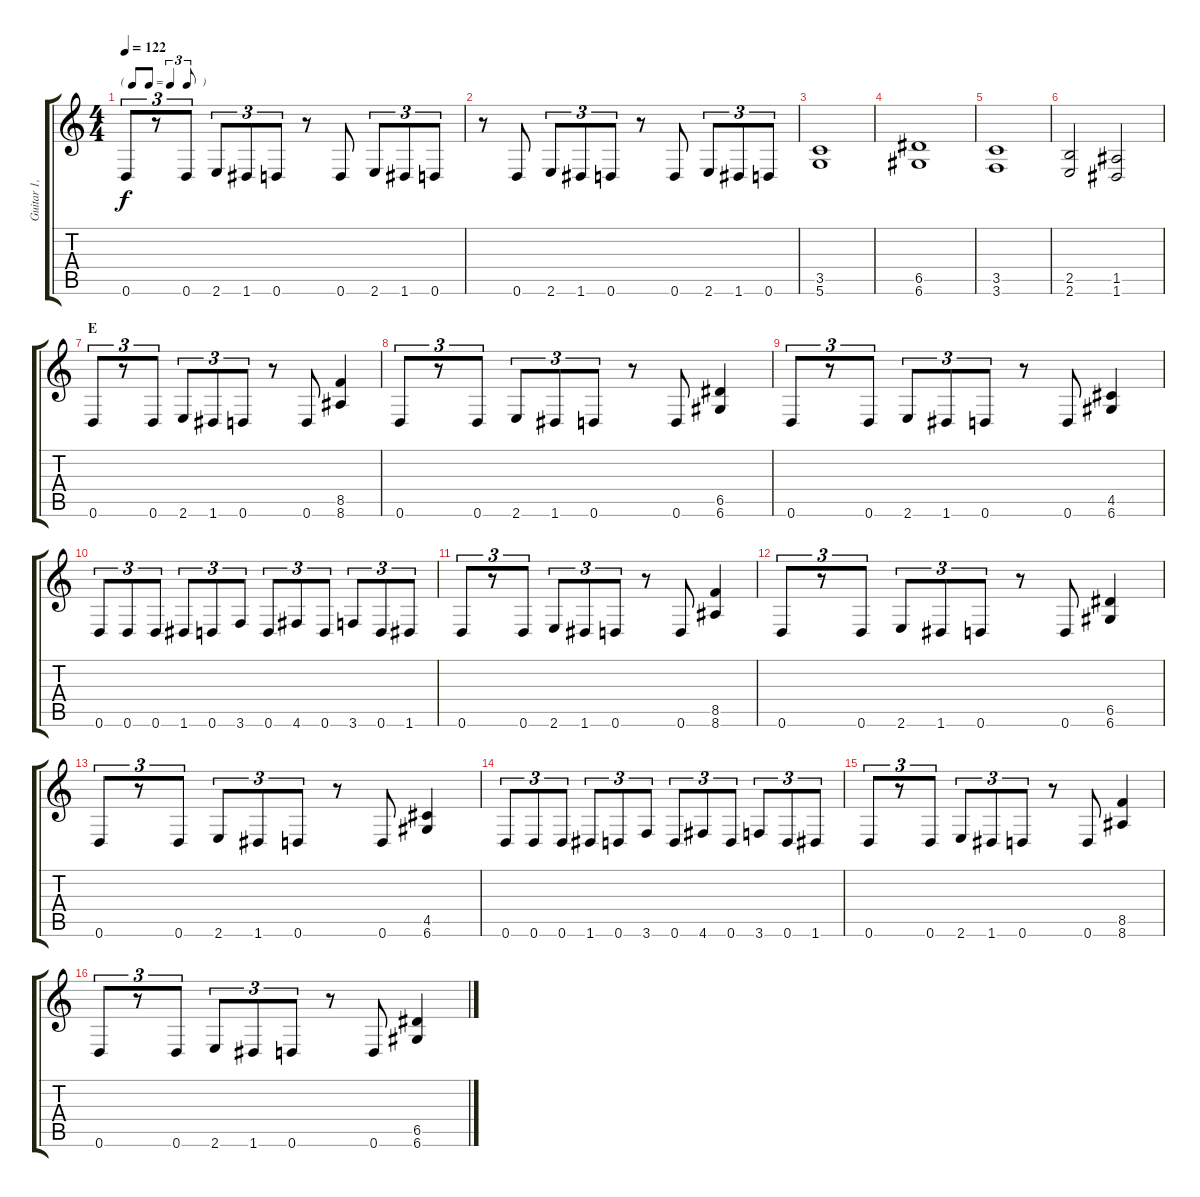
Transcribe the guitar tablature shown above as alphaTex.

\track ("Guitar 1, Dime" "Guitar 1, ") {instrument overdrivenguitar}
\staff {score tabs}
\tuning (E4 B3 G3 D3 A2 D2) {hide}
\ts (4 4)
\tf triplet8th
\tempo 122
\clef g2
\ks c
0.6.8{tu (3 2) dy f} r.8{tu (3 2)} 0.6.8{tu (3 2)} 2.6.8{tu (3 2)} 1.6.8{tu (3 2)} 0.6.8{tu (3 2)} r.8 0.6.8 2.6.8{tu (3 2)} 1.6.8{tu (3 2)} 0.6.8{tu (3 2)} |
r.8 0.6.8 2.6.8{tu (3 2)} 1.6.8{tu (3 2)} 0.6.8{tu (3 2)} r.8 0.6.8 2.6.8{tu (3 2)} 1.6.8{tu (3 2)} 0.6.8{tu (3 2)} |
(3.5 5.6).1 |
(6.5 6.6).1 |
(3.5 3.6).1 |
(2.5 2.6).2 (1.5 1.6).2 |
\section ("" "E")
0.6.8{tu (3 2)} r.8{tu (3 2)} 0.6.8{tu (3 2)} 2.6.8{tu (3 2)} 1.6.8{tu (3 2)} 0.6.8{tu (3 2)} r.8 0.6.8 (8.5 8.6).4 |
0.6.8{tu (3 2)} r.8{tu (3 2)} 0.6.8{tu (3 2)} 2.6.8{tu (3 2)} 1.6.8{tu (3 2)} 0.6.8{tu (3 2)} r.8 0.6.8 (6.5 6.6).4 |
0.6.8{tu (3 2)} r.8{tu (3 2)} 0.6.8{tu (3 2)} 2.6.8{tu (3 2)} 1.6.8{tu (3 2)} 0.6.8{tu (3 2)} r.8 0.6.8 (4.5 6.6).4 |
0.6.8{tu (3 2)} 0.6.8{tu (3 2)} 0.6.8{tu (3 2)} 1.6.8{tu (3 2)} 0.6.8{tu (3 2)} 3.6.8{tu (3 2)} 0.6.8{tu (3 2)} 4.6.8{tu (3 2)} 0.6.8{tu (3 2)} 3.6.8{tu (3 2)} 0.6.8{tu (3 2)} 1.6.8{tu (3 2)} |
0.6.8{tu (3 2)} r.8{tu (3 2)} 0.6.8{tu (3 2)} 2.6.8{tu (3 2)} 1.6.8{tu (3 2)} 0.6.8{tu (3 2)} r.8 0.6.8 (8.5 8.6).4 |
0.6.8{tu (3 2)} r.8{tu (3 2)} 0.6.8{tu (3 2)} 2.6.8{tu (3 2)} 1.6.8{tu (3 2)} 0.6.8{tu (3 2)} r.8 0.6.8 (6.5 6.6).4 |
0.6.8{tu (3 2)} r.8{tu (3 2)} 0.6.8{tu (3 2)} 2.6.8{tu (3 2)} 1.6.8{tu (3 2)} 0.6.8{tu (3 2)} r.8 0.6.8 (4.5 6.6).4 |
0.6.8{tu (3 2)} 0.6.8{tu (3 2)} 0.6.8{tu (3 2)} 1.6.8{tu (3 2)} 0.6.8{tu (3 2)} 3.6.8{tu (3 2)} 0.6.8{tu (3 2)} 4.6.8{tu (3 2)} 0.6.8{tu (3 2)} 3.6.8{tu (3 2)} 0.6.8{tu (3 2)} 1.6.8{tu (3 2)} |
0.6.8{tu (3 2)} r.8{tu (3 2)} 0.6.8{tu (3 2)} 2.6.8{tu (3 2)} 1.6.8{tu (3 2)} 0.6.8{tu (3 2)} r.8 0.6.8 (8.5 8.6).4 |
0.6.8{tu (3 2)} r.8{tu (3 2)} 0.6.8{tu (3 2)} 2.6.8{tu (3 2)} 1.6.8{tu (3 2)} 0.6.8{tu (3 2)} r.8 0.6.8 (6.5 6.6).4
